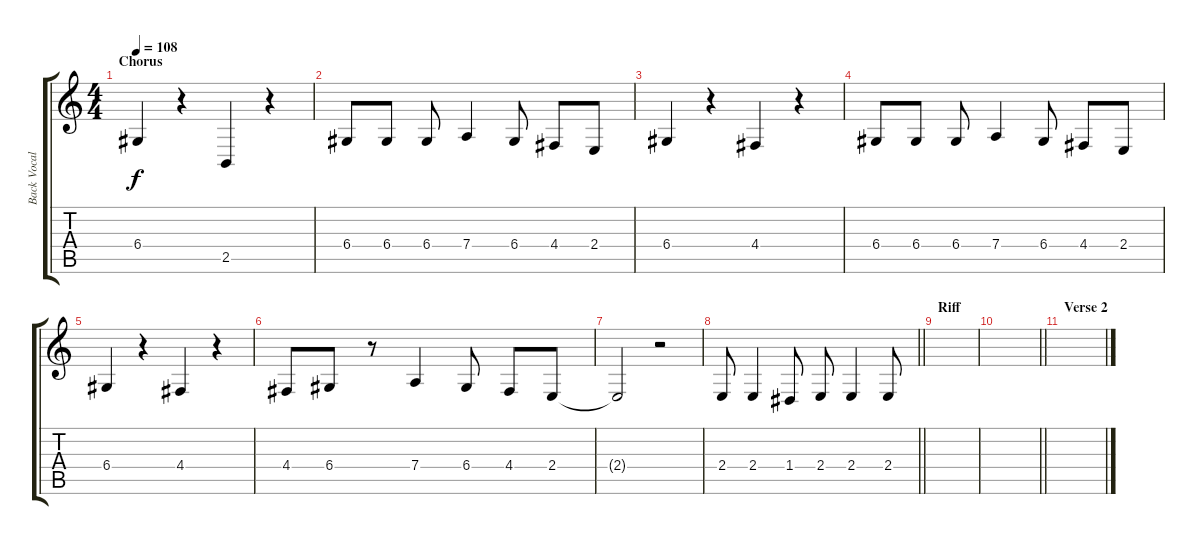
\track ("Back Vocals (Ed Sheeran)" "Back Vocal") {instrument reedorgan}
\staff {score tabs}
\tuning (E4 B3 G3 D3 A2 E2) {hide}
\ts (4 4)
\section ("" "Chorus")
\tempo 108
\clef g2
\ks c
6.4.4{dy f} r.4 2.5.4 r.4 |
6.4.8 6.4.8 6.4.8 7.4.4 6.4.8 4.4.8 2.4.8 |
6.4.4 r.4 4.4.4 r.4 |
6.4.8 6.4.8 6.4.8 7.4.4 6.4.8 4.4.8 2.4.8 |
6.4.4 r.4 4.4.4 r.4 |
4.4.8 6.4.8 r.8 7.4.4 6.4.8 4.4.8 2.4.8 |
2.4{t}.2 r.2 |
\barLineRight lightlight
2.4.8 2.4.4 1.4.8 2.4.8 2.4.4 2.4.8 |
\section ("" "Riff")
|
\barLineRight lightlight
|
\section ("" "Verse 2")
